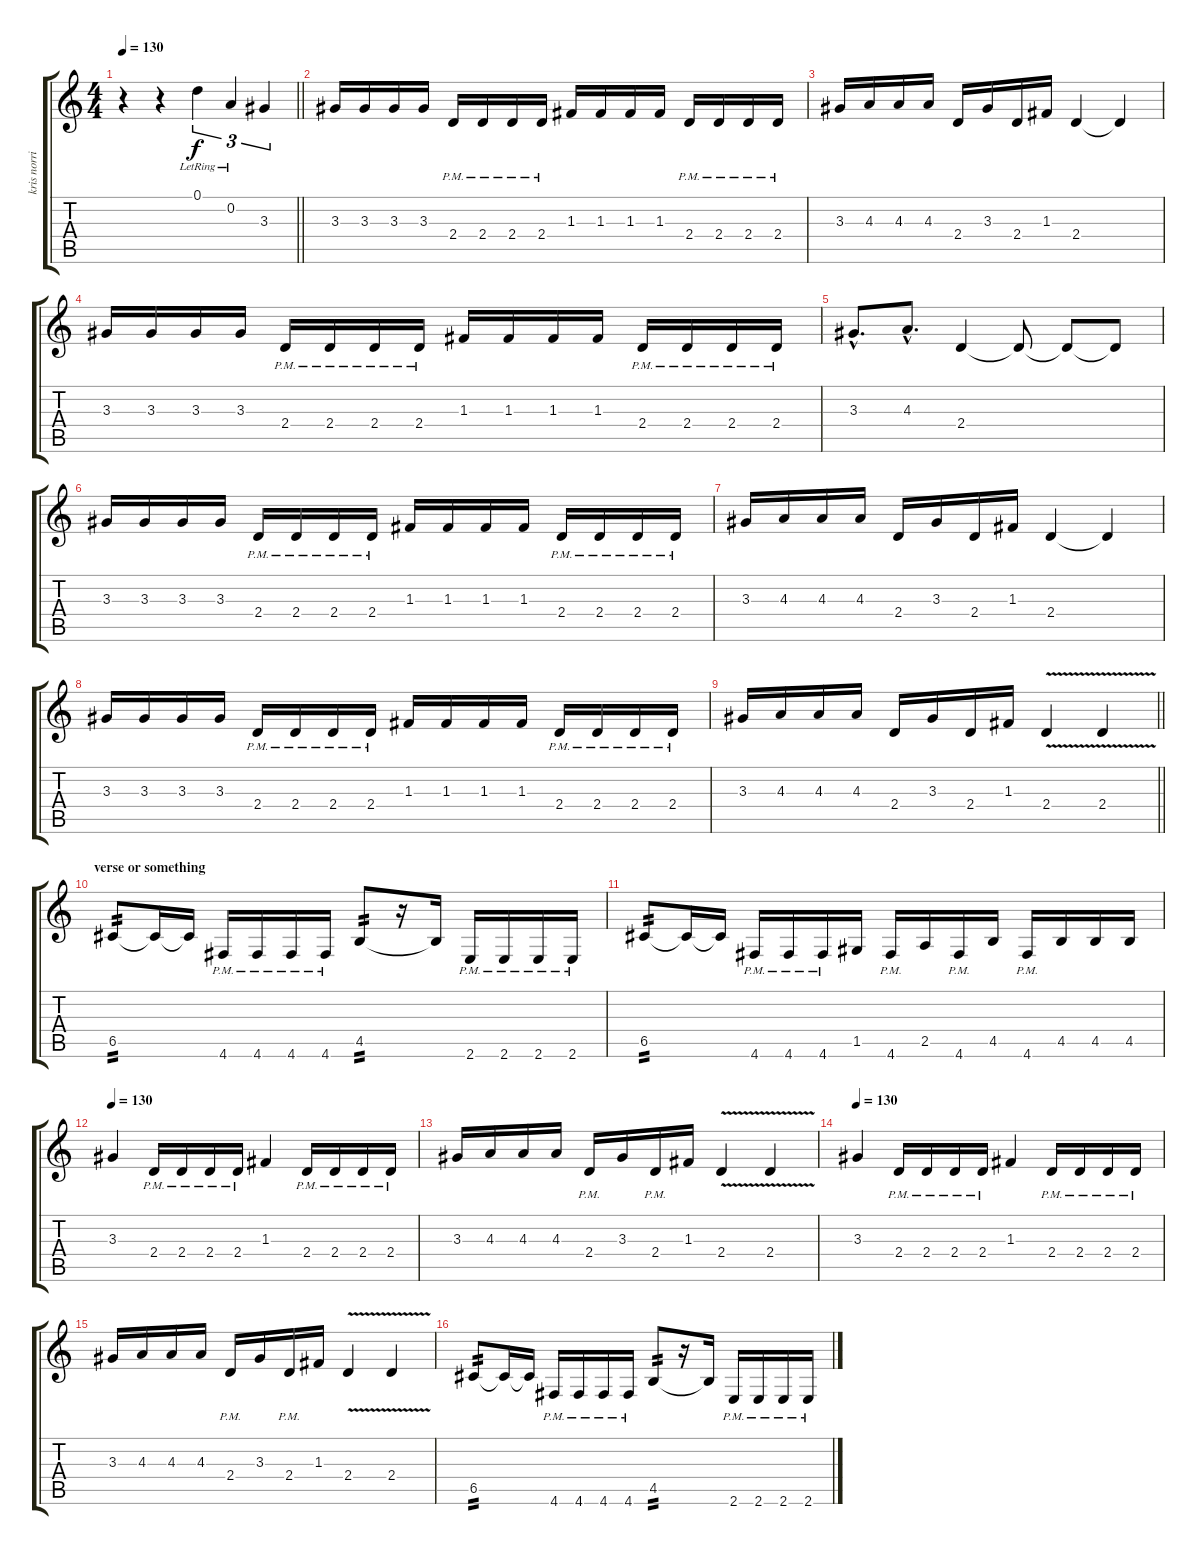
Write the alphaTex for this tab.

\track ("kris norris" "kris norri") {instrument distortionguitar}
\staff {score tabs}
\tuning (D4 A3 F3 C3 G2 D2) {hide}
\ts (4 4)
\tempo 130
\clef g2
\barLineRight lightlight
\ks c
r.4{dy f instrument distortionguitar} r.4 0.1{lr}.4{tu (3 2)} 0.2{lr}.4{tu (3 2)} 3.3.4{tu (3 2)} |
3.3.16 3.3.16 3.3.16 3.3.16 2.4{pm}.16 2.4{pm}.16 2.4{pm}.16 2.4{pm}.16 1.3.16 1.3.16 1.3.16 1.3.16 2.4{pm}.16 2.4{pm}.16 2.4{pm}.16 2.4{pm}.16 |
3.3.16 4.3.16 4.3.16 4.3.16 2.4.16 3.3.16 2.4.16 1.3.16 2.4.4 2.4{t}.4 |
3.3.16 3.3.16 3.3.16 3.3.16 2.4{pm}.16 2.4{pm}.16 2.4{pm}.16 2.4{pm}.16 1.3.16 1.3.16 1.3.16 1.3.16 2.4{pm}.16 2.4{pm}.16 2.4{pm}.16 2.4{pm}.16 |
3.3{hac}.8{d} 4.3{hac}.8{d} 2.4.4 2.4{t}.8 2.4{t}.8 2.4{t}.8 |
3.3.16 3.3.16 3.3.16 3.3.16 2.4{pm}.16 2.4{pm}.16 2.4{pm}.16 2.4{pm}.16 1.3.16 1.3.16 1.3.16 1.3.16 2.4{pm}.16 2.4{pm}.16 2.4{pm}.16 2.4{pm}.16 |
3.3.16 4.3.16 4.3.16 4.3.16 2.4.16 3.3.16 2.4.16 1.3.16 2.4.4 2.4{t}.4 |
3.3.16 3.3.16 3.3.16 3.3.16 2.4{pm}.16 2.4{pm}.16 2.4{pm}.16 2.4{pm}.16 1.3.16 1.3.16 1.3.16 1.3.16 2.4{pm}.16 2.4{pm}.16 2.4{pm}.16 2.4{pm}.16 |
\barLineRight lightlight
3.3.16 4.3.16 4.3.16 4.3.16 2.4.16 3.3.16 2.4.16 1.3.16 2.4{v}.4 2.4{v}.4 |
\section ("" "verse or something")
6.5.8{tp 2} 6.5{t}.16 6.5{t}.16 4.6{pm}.16 4.6{pm}.16 4.6{pm}.16 4.6{pm}.16 4.5.8{tp 2} r.16 4.5{t}.16 2.6{pm}.16 2.6{pm}.16 2.6{pm}.16 2.6{pm}.16 |
6.5.8{tp 2} 6.5{t}.16 6.5{t}.16 4.6{pm}.16 4.6{pm}.16 4.6{pm}.16 1.5.16 4.6{pm}.16 2.5.16 4.6{pm}.16 4.5.16 4.6{pm}.16 4.5.16 4.5.16 4.5.16 |
\tempo 130
3.3.4 2.4{pm}.16 2.4{pm}.16 2.4{pm}.16 2.4{pm}.16 1.3.4 2.4{pm}.16 2.4{pm}.16 2.4{pm}.16 2.4{pm}.16 |
3.3.16 4.3.16 4.3.16 4.3.16 2.4{pm}.16 3.3.16 2.4{pm}.16 1.3.16 2.4{v}.4 2.4{v}.4 |
\tempo 130
3.3.4 2.4{pm}.16 2.4{pm}.16 2.4{pm}.16 2.4{pm}.16 1.3.4 2.4{pm}.16 2.4{pm}.16 2.4{pm}.16 2.4{pm}.16 |
3.3.16 4.3.16 4.3.16 4.3.16 2.4{pm}.16 3.3.16 2.4{pm}.16 1.3.16 2.4{v}.4 2.4{v}.4 |
6.5.8{tp 2} 6.5{t}.16 6.5{t}.16 4.6{pm}.16 4.6{pm}.16 4.6{pm}.16 4.6{pm}.16 4.5.8{tp 2} r.16 4.5{t}.16 2.6{pm}.16 2.6{pm}.16 2.6{pm}.16 2.6{pm}.16
